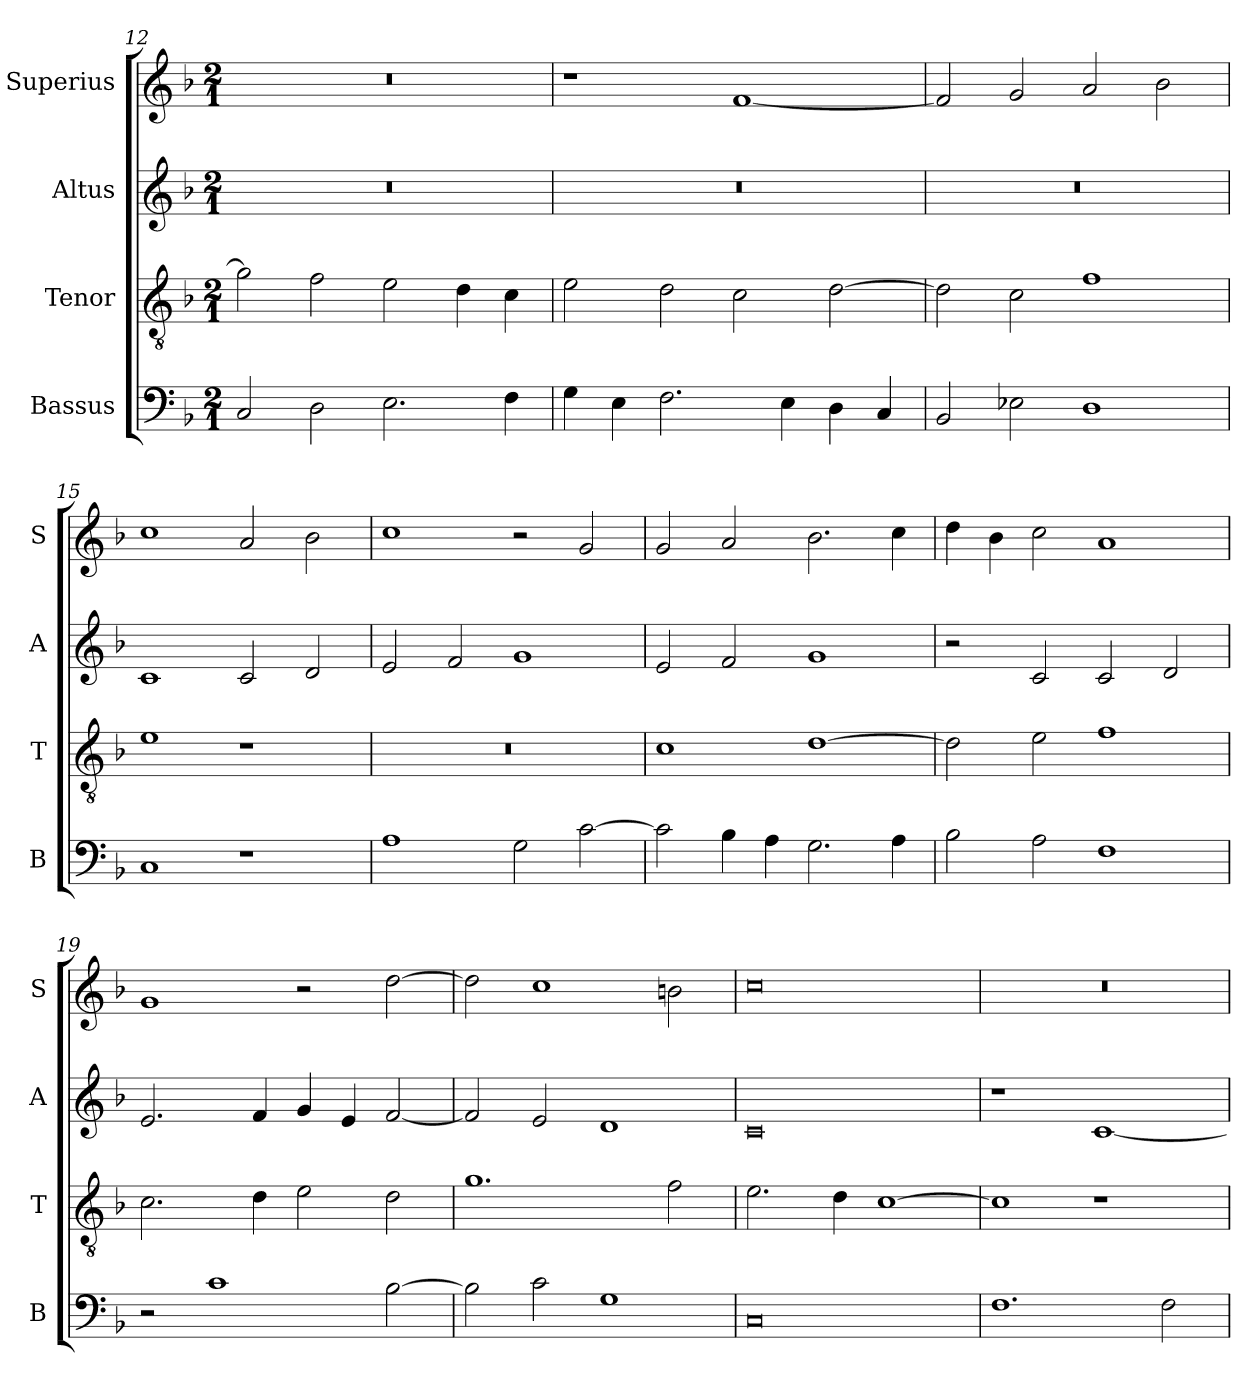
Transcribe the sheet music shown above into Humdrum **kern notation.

**kern	**kern	**kern	**kern
*part4	*part3	*part2	*part1
*staff4	*staff3	*staff2	*staff1
*I"Bassus	*I"Tenor	*I"Altus	*I"Superius
*I'B	*I'T	*I'A	*I'S
*clefF4	*clefGv2	*clefG2	*clefG2
*k[b-]	*k[b-]	*k[b-]	*k[b-]
*F:	*F:	*F:	*F:
*M2/1	*M2/1	*M2/1	*M2/1
=12	=12	=12	=12
2C	2g]	0r	0r
2D	2f	.	.
2.E	2e	.	.
.	4d	.	.
4F	4c	.	.
=13	=13	=13	=13
4G	2e	0r	1r
4E	.	.	.
2.F	2d	.	.
.	2c	.	[1f
4E	.	.	.
4D	[2d	.	.
4C	.	.	.
=14	=14	=14	=14
2BB-	2d]	0r	2f]
2E-X	2c	.	2g
1D	1f	.	2a
.	.	.	2b-
=15	=15	=15	=15
1C	1e	1c	1cc
1r	1r	2c	2a
.	.	2d	2b-
=16	=16	=16	=16
1A	0r	2e	1cc
.	.	2f	.
2G	.	1g	2r
[2c	.	.	2g
=17	=17	=17	=17
2c]	1c	2e	2g
4B-	.	2f	2a
4A	.	.	.
2.G	[1d	1g	2.b-
4A	.	.	4cc
=18	=18	=18	=18
2B-	2d]	2r	4dd
.	.	.	4b-
2A	2e	2c	2cc
1F	1f	2c	1a
.	.	2d	.
=19	=19	=19	=19
2r	2.c	2.e	1g
1c	.	.	.
.	4d	4f	.
.	2e	4g	2r
.	.	4e	.
[2B-	2d	[2f	[2dd
=20	=20	=20	=20
2B-]	1.g	2f]	2dd]
2c	.	2e	1cc
1G	.	1d	.
.	2f	.	2bn
=21	=21	=21	=21
0C	2.e	0c	0cc
.	4d	.	.
.	[1c	.	.
=22	=22	=22	=22
1.F	1c]	1r	0r
.	1r	[1c	.
2F	.	.	.
=	=	=	=
*-	*-	*-	*-
